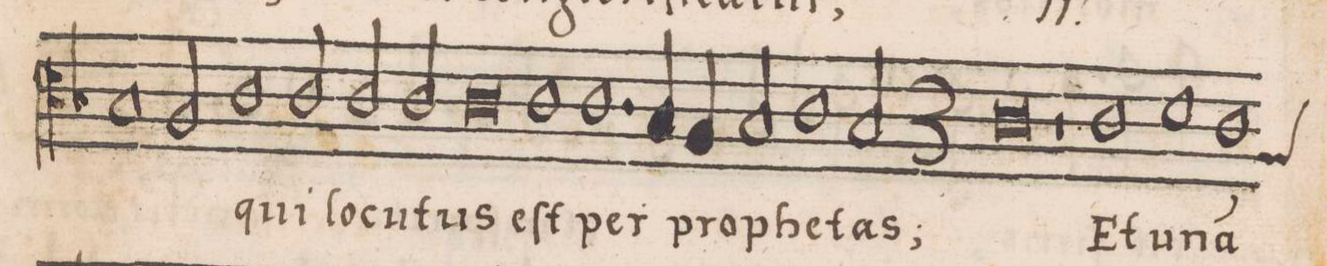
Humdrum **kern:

**kern	**text
*I"ALTVS	*
*clefC3	*
*k[b-]	*
*met(C|)	*
*M2/1	*
1B-	-ca-
2A/	-tur;
*	*Xij
1c\	qui
=221-	=221-
2c/	lo-
2c/	-cu-
2c/	-tus
=222-	=222-
0c	eſt
=223-	=223-
1c	per
1.c	pro-
=224-	=224-
4B-/	.
4A/	.
2B-/	.
1c\	-phe-
=225-	=225-
2B-/	-tas;
=226-	=226-
*M3/1	*
0c	.
1r	.
=227-	=227-
1c	Et
1d	u-
*custos:A	*
1c	-na(m)
=228-	=228-
*-	*-
